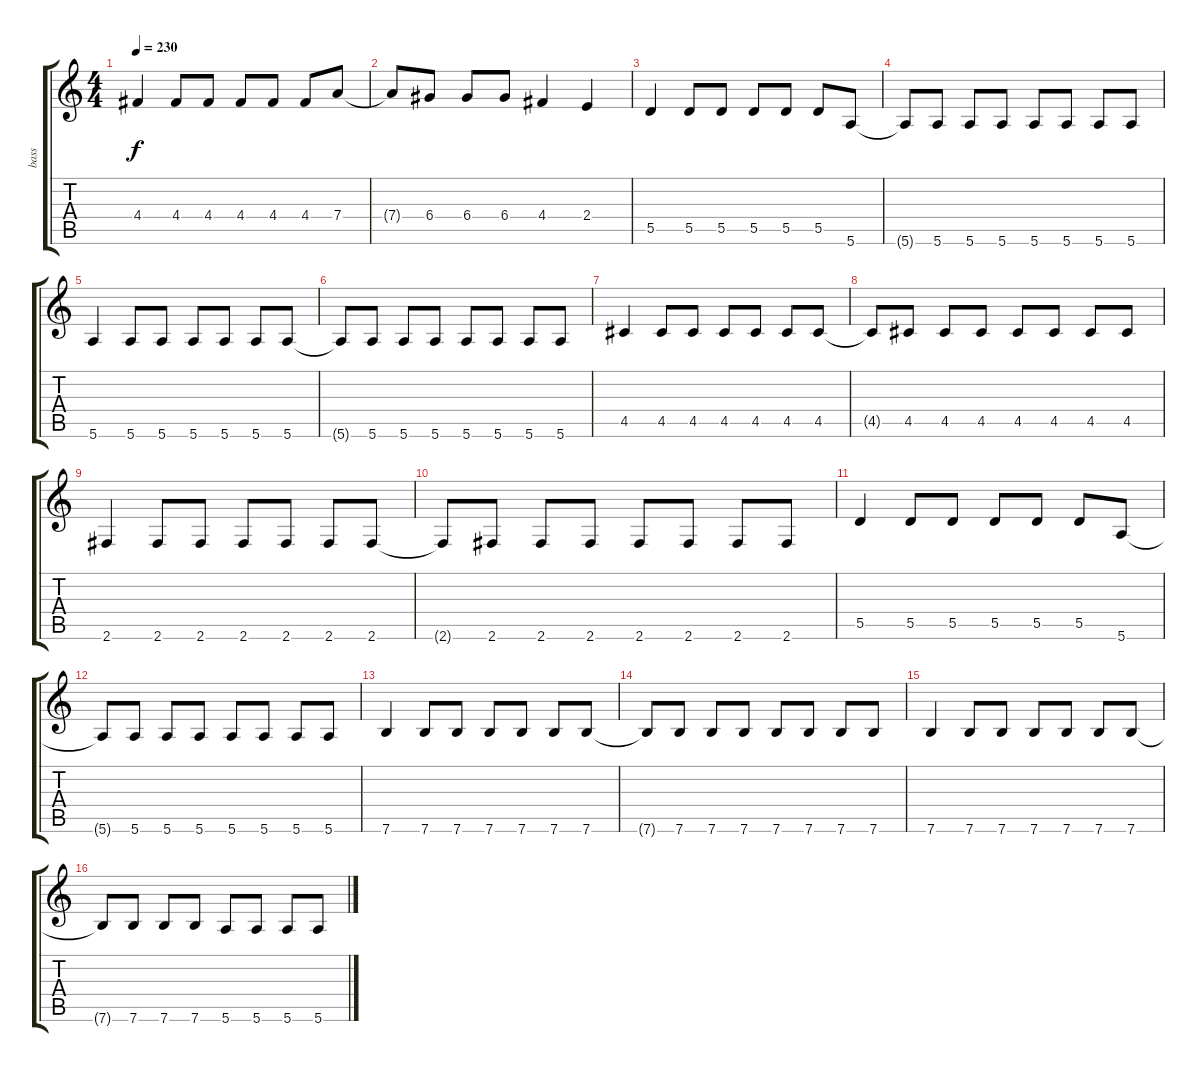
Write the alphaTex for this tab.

\track ("bass" "bass") {instrument electricbassfinger}
\staff {score tabs}
\tuning (E4 B3 G3 D3 A2 E2) {hide}
\ts (4 4)
\tempo 230
\clef g2
\ks c
4.4.4{dy f} 4.4.8 4.4.8 4.4.8 4.4.8 4.4.8 7.4.8 |
7.4{t}.8 6.4.8 6.4.8 6.4.8 4.4.4 2.4.4 |
5.5.4 5.5.8 5.5.8 5.5.8 5.5.8 5.5.8 5.6.8 |
5.6{t}.8 5.6.8 5.6.8 5.6.8 5.6.8 5.6.8 5.6.8 5.6.8 |
5.6.4 5.6.8 5.6.8 5.6.8 5.6.8 5.6.8 5.6.8 |
5.6{t}.8 5.6.8 5.6.8 5.6.8 5.6.8 5.6.8 5.6.8 5.6.8 |
4.5.4 4.5.8 4.5.8 4.5.8 4.5.8 4.5.8 4.5.8 |
4.5{t}.8 4.5.8 4.5.8 4.5.8 4.5.8 4.5.8 4.5.8 4.5.8 |
2.6.4 2.6.8 2.6.8 2.6.8 2.6.8 2.6.8 2.6.8 |
2.6{t}.8 2.6.8 2.6.8 2.6.8 2.6.8 2.6.8 2.6.8 2.6.8 |
5.5.4 5.5.8 5.5.8 5.5.8 5.5.8 5.5.8 5.6.8 |
5.6{t}.8 5.6.8 5.6.8 5.6.8 5.6.8 5.6.8 5.6.8 5.6.8 |
7.6.4 7.6.8 7.6.8 7.6.8 7.6.8 7.6.8 7.6.8 |
7.6{t}.8 7.6.8 7.6.8 7.6.8 7.6.8 7.6.8 7.6.8 7.6.8 |
7.6.4 7.6.8 7.6.8 7.6.8 7.6.8 7.6.8 7.6.8 |
7.6{t}.8 7.6.8 7.6.8 7.6.8 5.6.8 5.6.8 5.6.8 5.6.8
